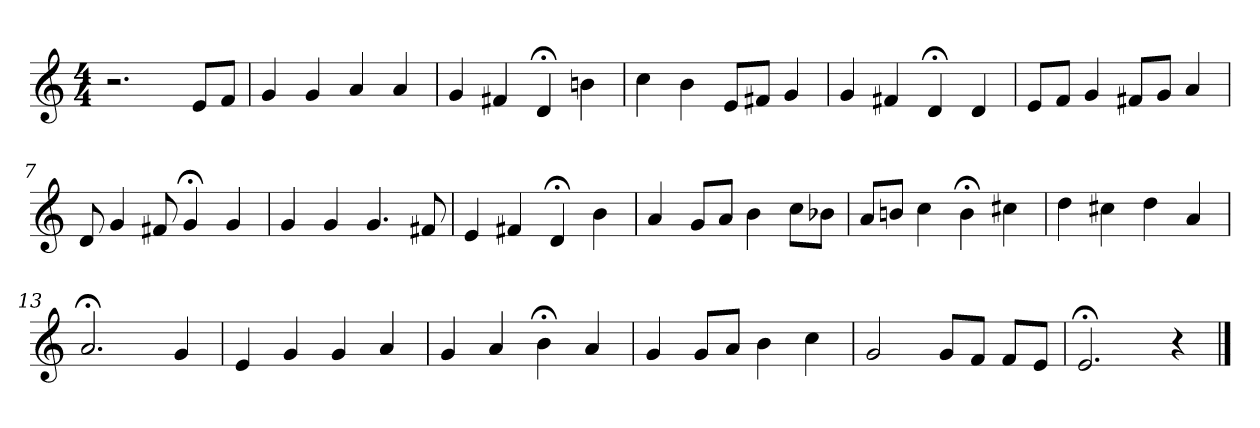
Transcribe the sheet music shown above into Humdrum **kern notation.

**kern
*part1
*staff1
*clefG2
*k[]
*C:
*M4/4
=1
2.r
8e/L
8f/J
=2
4g
4g
4a
4a
=3
4g
4f#X
4d;<
4bn
=4
4cc
4b
8e/L
8f#X/J
4g
=5
4g
4f#X
4d;<
4d
=6
8e/L
8f/J
4g
8f#X/L
8g/J
4a
=7
8d
4g
8f#X
4g;<
4g
=8
4g
4g
4.g
8f#X
=9
4e
4f#X
4d;<
4b
=10
4a
8g/L
8a/J
4b
8cc\L
8b-X\J
=11
8a/L
8bn/J
4cc
4b;<
4cc#X
=12
4dd
4cc#X
4dd
4a
=13
2.a;<
4g
=14
4e
4g
4g
4a
=15
4g
4a
4b;<
4a
=16
4g
8g/L
8a/J
4b
4cc
=17
2g
8g/L
8f/J
8f/L
8e/J
=18
2.e;<
4r
==
*-
